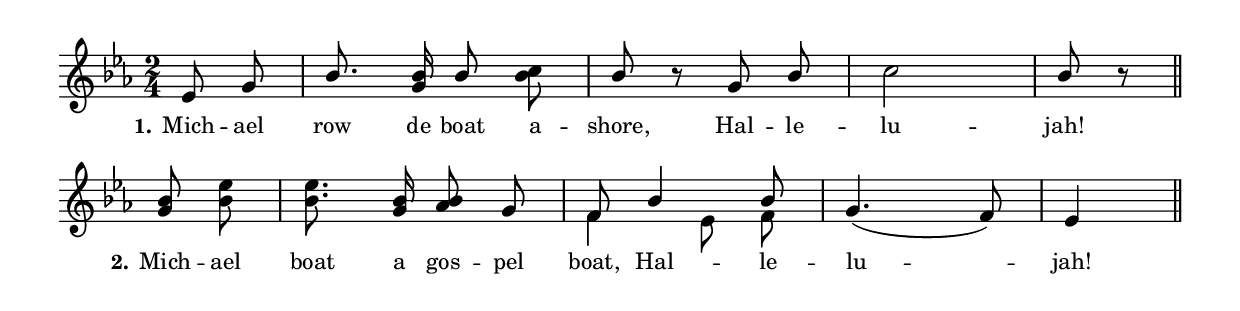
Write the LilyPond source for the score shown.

% 031.ly - Score sheet for "Michael row the boat ashore."
% Copyright (C) 2007  Marcus Brinkmann <marcus@gnu.org>
%
% This score sheet is free software; you can redistribute it and/or
% modify it under the terms of the Creative Commons Legal Code
% Attribution-ShareALike as published by Creative Commons; either
% version 2.0 of the License, or (at your option) any later version.
%
% This score sheet is distributed in the hope that it will be useful,
% but WITHOUT ANY WARRANTY; without even the implied warranty of
% MERCHANTABILITY or FITNESS FOR A PARTICULAR PURPOSE.  See the
% Creative Commons Legal Code Attribution-ShareALike for more details.
%
% You should have received a copy of the Creative Commons Legal Code
% Attribution-ShareALike along with this score sheet; if not, write to
% Creative Commons, 543 Howard Street, 5th Floor,
% San Francisco, CA 94105-3013  United States

\version "2.21.0"

%\header
%{
%  title = "Michael row the boat ashore."
%  composer = "trad."
%}

melody =
<<
  \context Voice
  {
    \set Staff.midiInstrument = "acoustic grand"
    \override Staff.VerticalAxisGroup.minimum-Y-extent = #'(0 . 0)
	
    \autoBeamOff
    
    \time 2/4
    \clef violin
    \key es \major
    
    \override Stem.neutral-direction = #1 
    \partial 4 es'8 g' | bes'8. <g' bes'>16 bes'8 <bes' c''>8 |
    bes'8 r g' bes' | c''2 | bes'8 r \bar "||" \break
    
    \partial 4 <g' bes'>8 <bes' es''> |
    <bes' es''>8. <g' bes'>16 <as' bes'>8 g' |
    << { \stemUp f'8 bes'4 bes'8 \stemNeutral }
       << \\ { \autoBeamOff \stemDown f'4 es'8 f'8 } >> >> |
    g'4.( f'8) | es'4 \bar "||"
  }
  
  \new Lyrics
  \lyricsto "" {
    \override LyricText.font-size = #0
    \override StanzaNumber.font-size = #-1

    \set stanza = "1."
    Mich -- ael row de boat a -- shore, Hal -- le -- lu -- jah!
    \set stanza = "2."
    Mich -- ael boat a gos -- pel boat, Hal -- le -- lu -- jah!
  }
>>


\score
{
  \new Staff { \melody }

  \layout { indent = 0.0 }
}


\score
{
  \new Staff { \unfoldRepeats \melody }

  
  \midi {
    \tempo 4 = 80
    }


}
